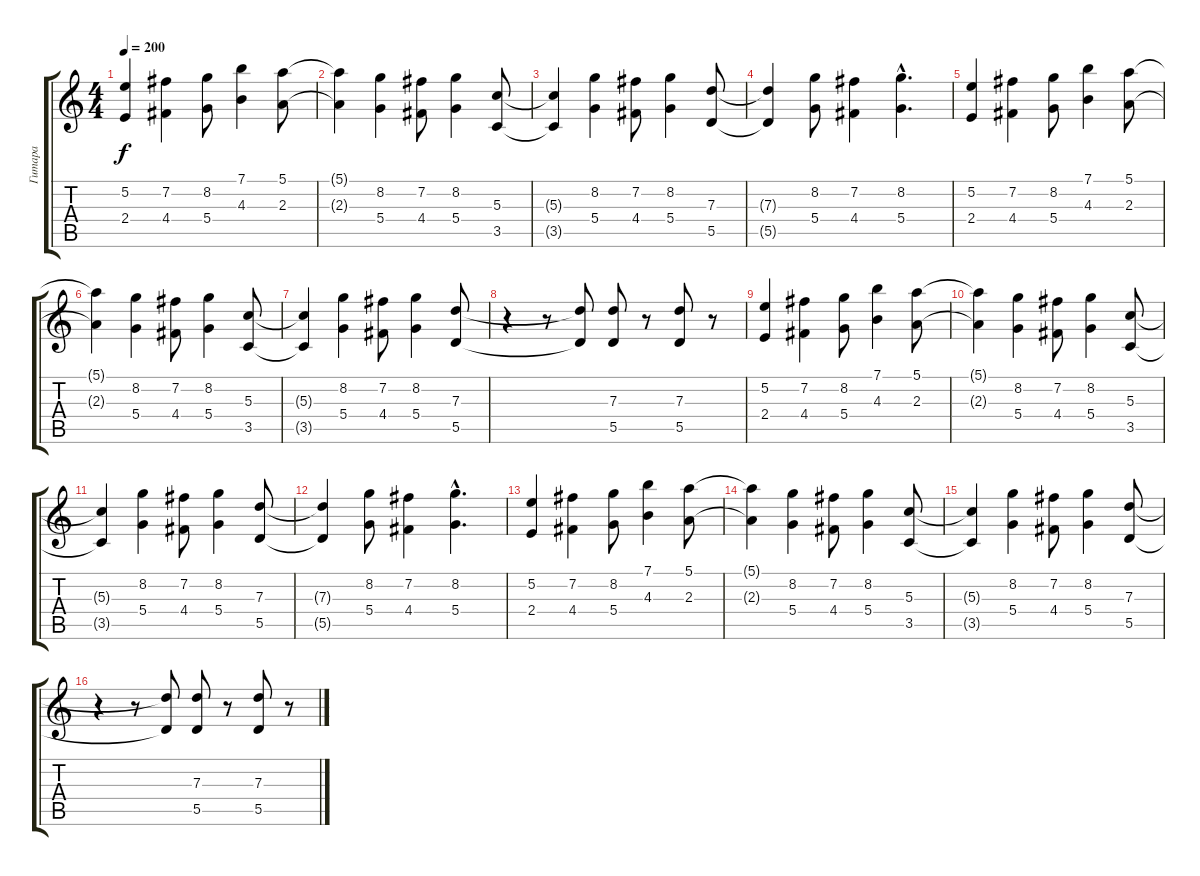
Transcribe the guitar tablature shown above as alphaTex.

\track ("Гитара" "Гитара") {instrument distortionguitar}
\staff {score tabs}
\tuning (E4 B3 G3 D3 A2 E2) {hide}
\ts (4 4)
\tempo 200
\clef g2
\ks c
(5.2 2.4).4{dy f instrument distortionguitar} (7.2 4.4).4 (8.2 5.4).8 (7.1 4.3).4 (5.1 2.3).8 |
(5.1{t} 2.3{t}).4 (8.2 5.4).4 (7.2 4.4).8 (8.2 5.4).4 (5.3 3.5).8 |
(5.3{t} 3.5{t}).4 (8.2 5.4).4 (7.2 4.4).8 (8.2 5.4).4 (7.3 5.5).8 |
(7.3{t} 5.5{t}).4 (8.2 5.4).8 (7.2 4.4).4 (8.2{hac} 5.4{hac}).4{d} |
(5.2 2.4).4 (7.2 4.4).4 (8.2 5.4).8 (7.1 4.3).4 (5.1 2.3).8 |
(5.1{t} 2.3{t}).4 (8.2 5.4).4 (7.2 4.4).8 (8.2 5.4).4 (5.3 3.5).8 |
(5.3{t} 3.5{t}).4 (8.2 5.4).4 (7.2 4.4).8 (8.2 5.4).4 (7.3 5.5).8 |
r.4 r.8 (7.3{t} 5.5{t}).8 (7.3 5.5).8 r.8 (7.3 5.5).8 r.8 |
(5.2 2.4).4 (7.2 4.4).4 (8.2 5.4).8 (7.1 4.3).4 (5.1 2.3).8 |
(5.1{t} 2.3{t}).4 (8.2 5.4).4 (7.2 4.4).8 (8.2 5.4).4 (5.3 3.5).8 |
(5.3{t} 3.5{t}).4 (8.2 5.4).4 (7.2 4.4).8 (8.2 5.4).4 (7.3 5.5).8 |
(7.3{t} 5.5{t}).4 (8.2 5.4).8 (7.2 4.4).4 (8.2{hac} 5.4{hac}).4{d} |
(5.2 2.4).4 (7.2 4.4).4 (8.2 5.4).8 (7.1 4.3).4 (5.1 2.3).8 |
(5.1{t} 2.3{t}).4 (8.2 5.4).4 (7.2 4.4).8 (8.2 5.4).4 (5.3 3.5).8 |
(5.3{t} 3.5{t}).4 (8.2 5.4).4 (7.2 4.4).8 (8.2 5.4).4 (7.3 5.5).8 |
r.4 r.8 (7.3{t} 5.5{t}).8 (7.3 5.5).8 r.8 (7.3 5.5).8 r.8
